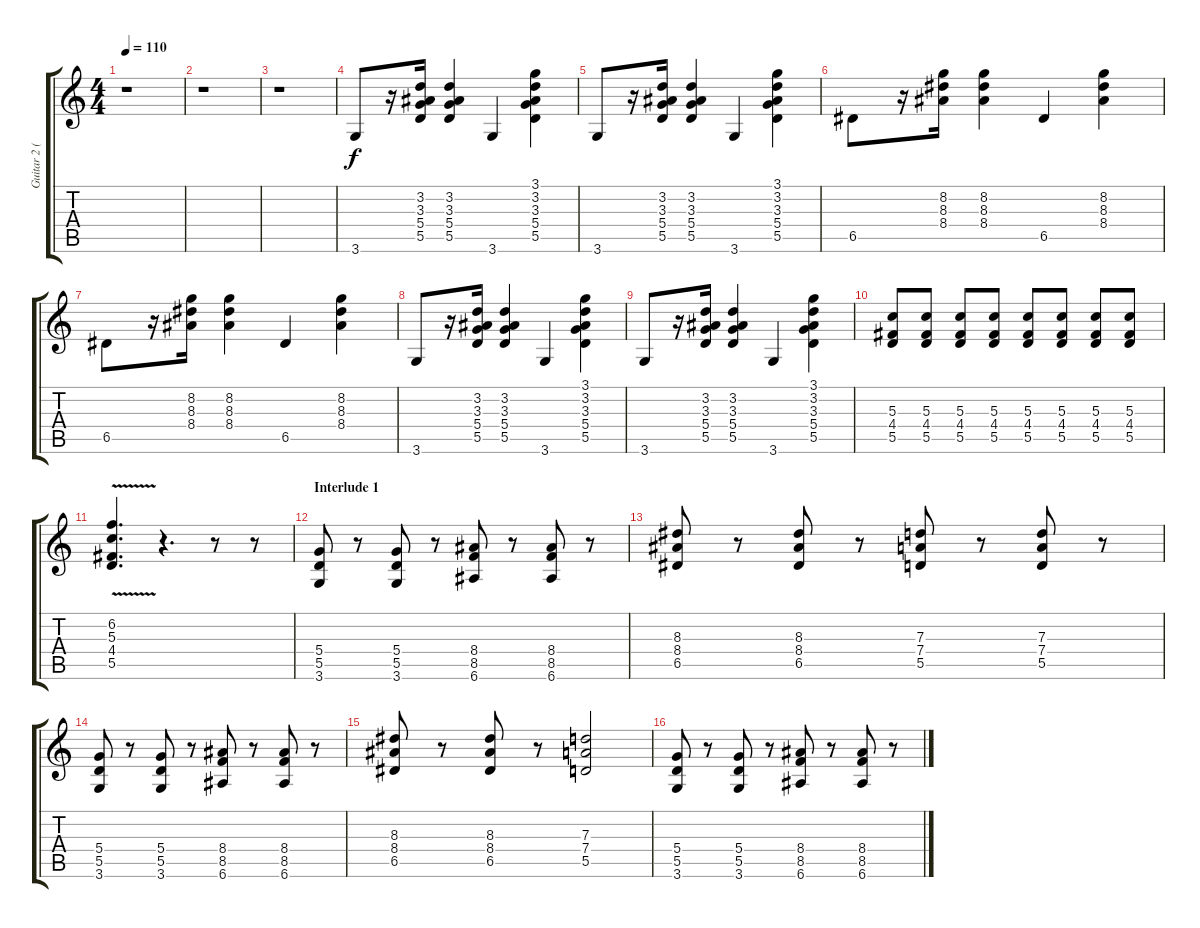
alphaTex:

\track ("Guitar 2 (clean)" "Guitar 2 (") {instrument electricguitarclean}
\staff {score tabs}
\tuning (E4 B3 G3 D3 A2 E2) {hide}
\ts (4 4)
\tempo 110
\clef g2
\ks c
r.1{dy f} |
r.1 |
r.1 |
3.6.8 r.16 (3.2 3.3 5.4 5.5).16 (3.2 3.3 5.4 5.5).4 3.6.4 (3.1 3.2 3.3 5.4 5.5).4 |
3.6.8 r.16 (3.2 3.3 5.4 5.5).16 (3.2 3.3 5.4 5.5).4 3.6.4 (3.1 3.2 3.3 5.4 5.5).4 |
6.5.8 r.16 (8.2 8.3 8.4).16 (8.2 8.3 8.4).4 6.5.4 (8.2 8.3 8.4).4 |
6.5.8 r.16 (8.2 8.3 8.4).16 (8.2 8.3 8.4).4 6.5.4 (8.2 8.3 8.4).4 |
3.6.8 r.16 (3.2 3.3 5.4 5.5).16 (3.2 3.3 5.4 5.5).4 3.6.4 (3.1 3.2 3.3 5.4 5.5).4 |
3.6.8 r.16 (3.2 3.3 5.4 5.5).16 (3.2 3.3 5.4 5.5).4 3.6.4 (3.1 3.2 3.3 5.4 5.5).4 |
(5.3 4.4 5.5).8 (5.3 4.4 5.5).8 (5.3 4.4 5.5).8 (5.3 4.4 5.5).8 (5.3 4.4 5.5).8 (5.3 4.4 5.5).8 (5.3 4.4 5.5).8 (5.3 4.4 5.5).8 |
(6.2{v} 5.3{v} 4.4{v} 5.5{v}).4{d} r.4{d} r.8 r.8 |
\section ("" "Interlude 1")
(5.4 5.5 3.6).8 r.8 (5.4 5.5 3.6).8 r.8 (8.4 8.5 6.6).8 r.8 (8.4 8.5 6.6).8 r.8 |
(8.3 8.4 6.5).8 r.8 (8.3 8.4 6.5).8 r.8 (7.3 7.4 5.5).8 r.8 (7.3 7.4 5.5).8 r.8 |
(5.4 5.5 3.6).8 r.8 (5.4 5.5 3.6).8 r.8 (8.4 8.5 6.6).8 r.8 (8.4 8.5 6.6).8 r.8 |
(8.3 8.4 6.5).8 r.8 (8.3 8.4 6.5).8 r.8 (7.3 7.4 5.5).2 |
(5.4 5.5 3.6).8 r.8 (5.4 5.5 3.6).8 r.8 (8.4 8.5 6.6).8 r.8 (8.4 8.5 6.6).8 r.8
